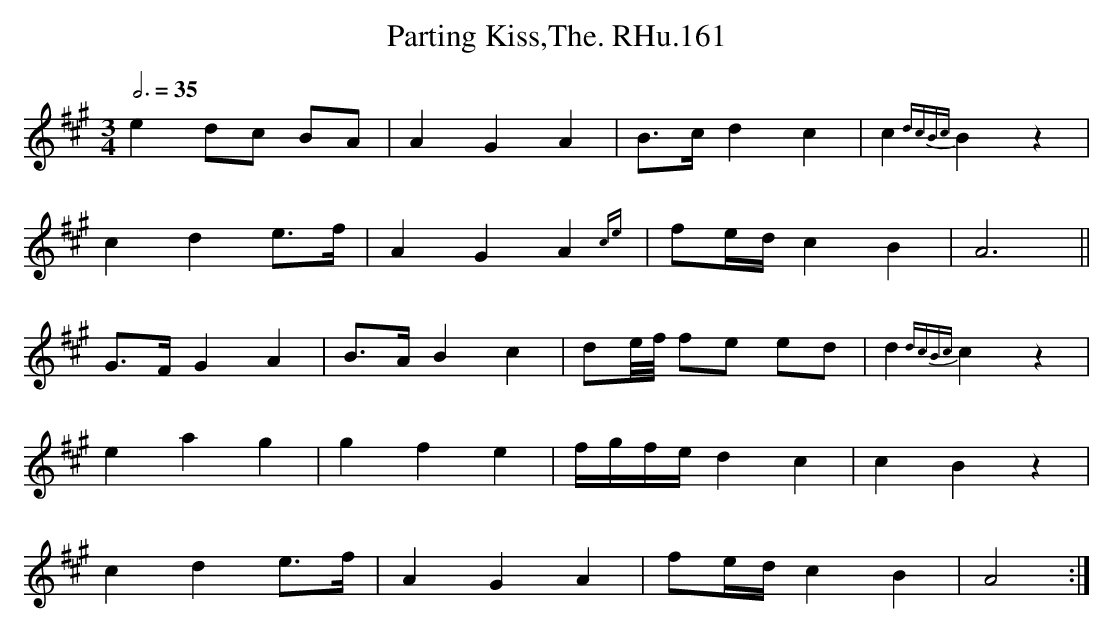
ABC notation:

X:1
T:Parting Kiss,The. RHu.161
L:1/8
M:3/4
Q:3/4=35
K:A
e2dc BA|A2G2A2|B>c d2c2|c2{dcBc}B2z2|!
c2d2 e>f|A2G2 A2{ce}|fe/d/ c2B2|A6||!
G>F G2A2|B>A B2c2|de/4f/4 fe ed|d2{dcBc}c2z2|!
e2a2g2|g2f2e2|f/g/f/e/d2c2|c2B2z2|!
c2d2 e>f|A2G2A2|fe/d/ c2B2|A4:|
